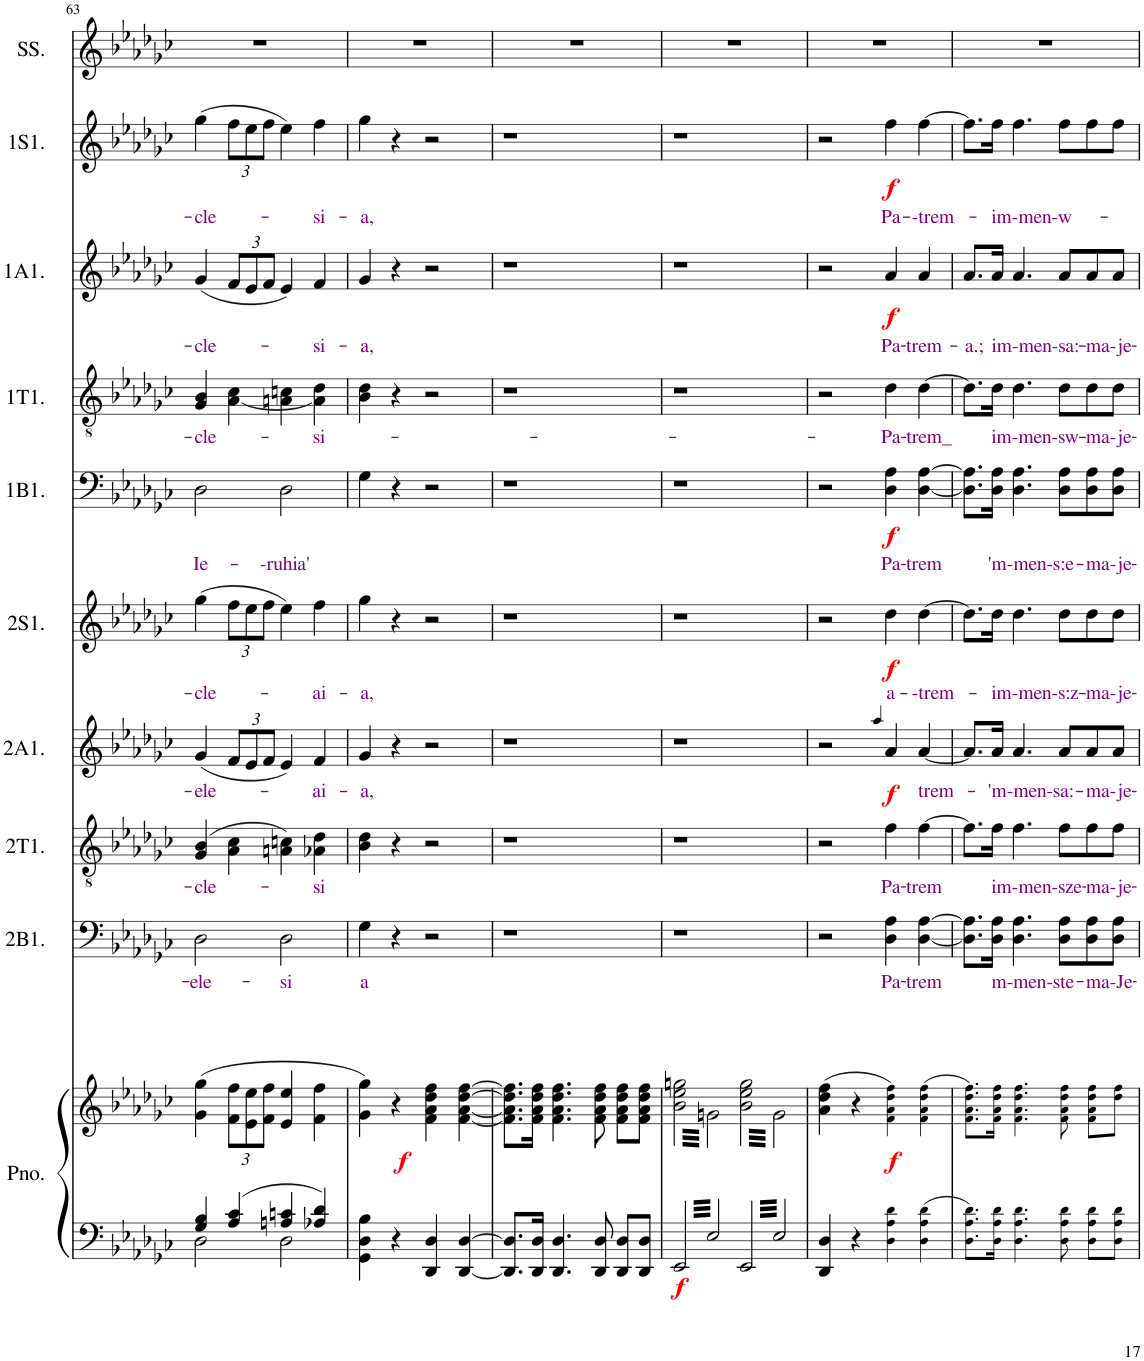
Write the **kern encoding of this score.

**kern	**kern	**dynam	**kern	**text	**kern	**text	**kern	**text	**dynam	**kern	**text	**dynam	**kern	**text	**dynam	**kern	**text	**kern	**text	**dynam	**kern	**text	**dynam	**kern
*part10	*part10	*part10	*part9	*part9	*part8	*part8	*part7	*part7	*part7	*part6	*part6	*part6	*part5	*part5	*part5	*part4	*part4	*part3	*part3	*part3	*part2	*part2	*part2	*part1
*staff11	*staff10	*staff10/11	*staff9	*staff9	*staff8	*staff8	*staff7	*staff7	*staff7	*staff6	*staff6	*staff6	*staff5	*staff5	*staff5	*staff4	*staff4	*staff3	*staff3	*staff3	*staff2	*staff2	*staff2	*staff1
*I"Piano	*	*	*I"C2 Bass 1	*	*I"C2 Tenor 1	*	*I"C2 Alto 1	*	*	*I"C1 Soprano 1	*	*	*I"C1 Bass 1	*	*	*I"C1 Tenor 1	*	*I"C1 Alto 1	*	*	*I"C1 Soprano 1	*	*	*I"Soprano Solo
*I'Pno.	*	*	*I'2B1.	*	*I'2T1.	*	*I'2A1.	*	*	*I'2S1.	*	*	*I'1B1.	*	*	*I'1T1.	*	*I'1A1.	*	*	*I'1S1.	*	*	*I'SS.
!!LO:PB:g=z
*clefF4	*clefG2	*	*clefF4	*	*clefGv2	*	*clefG2	*	*	*clefG2	*	*	*clefF4	*	*	*clefGv2	*	*clefG2	*	*	*clefG2	*	*	*clefG2
*	*	*	*	*	*	*	*Trd1c2	*	*	*	*	*	*	*	*	*	*	*Trd1c2	*	*	*	*	*	*
*k[b-e-a-d-g-c-]	*k[b-e-a-d-g-c-]	*	*k[b-e-a-d-g-c-]	*	*k[b-e-a-d-g-c-]	*	*k[b-e-a-d-g-c-]	*	*	*k[b-e-a-d-g-c-]	*	*	*k[b-e-a-d-g-c-]	*	*	*k[b-e-a-d-g-c-]	*	*k[b-e-a-d-g-c-]	*	*	*k[b-e-a-d-g-c-]	*	*	*k[b-e-a-d-g-c-]
*M4/4	*M4/4	*	*M4/4	*	*M4/4	*	*M4/4	*	*	*M4/4	*	*	*M4/4	*	*	*M4/4	*	*M4/4	*	*	*M4/4	*	*	*M4/4
*met(c)	*met(c)	*	*met(c)	*	*met(c)	*	*met(c)	*	*	*met(c)	*	*	*met(c)	*	*	*met(c)	*	*met(c)	*	*	*met(c)	*	*	*met(c)
=63	=63	=63	=63	=63	=63	=63	=63	=63	=63	=63	=63	=63	=63	=63	=63	=63	=63	=63	=63	=63	=63	=63	=63	=63
*^	*	*	*	*	*	*	*	*	*	*	*	*	*	*	*	*	*	*	*	*	*	*	*	*
!	!	!	!	!	!LO:LY:b:color=#800080	!	!LO:LY:b:color=#800080	!	!LO:LY:b:color=#800080	!	!	!LO:LY:b:color=#800080	!	!	!LO:LY:b:color=#800080	!	!	!LO:LY:b:color=#800080	!	!LO:LY:b:color=#800080	!	!	!LO:LY:b:color=#800080	!	!
4G-/ 4B-/	2D-\	(4g-\ 4gg-\	.	2D-\	-ele-	(4G-/ 4B-/	-cle-	(4g-/	-ele-	.	(4gg-\	-cle-	.	2D-\	Ie-	.	4G-/ 4B-/	-cle-	(4g-/	-cle-	.	(4gg-\	-cle-	.	1r
*	*	*Xbrackettup	*	*	*	*	*	*Xbrackettup	*	*	*Xbrackettup	*	*	*	*	*	*	*	*Xbrackettup	*	*	*Xbrackettup	*	*	*
4A-/ 4c-/	.	12f\ 12ff\L	.	.	.	4A-\ 4c-\	.	12f/L	.	.	12ff\L	.	.	.	.	.	[4A-\ 4c-\	.	12f/L	.	.	12ff\L	.	.	.
.	.	12e-\ 12ee-\	.	.	.	.	.	12e-/	.	.	12ee-\	.	.	.	.	.	.	.	12e-/	.	.	12ee-\	.	.	.
.	.	12f\ 12ff\J	.	.	.	.	.	12f/J	.	.	12ff\J	.	.	.	.	.	.	.	12f/J	.	.	12ff\J	.	.	.
!	!	!	!	!	!LO:LY:b:color=#800080	!	!	!	!	!	!	!	!	!	!LO:LY:b:color=#800080	!	!	!	!	!	!	!	!	!	!
4An/ 4cn/	2D-\	4e-/ 4ee-/	.	2D-\	-si	4An\ 4cn\)	.	4e-/)	.	.	4ee-\)	.	.	2D-\	--ruhia'	.	4An\ 4cn\	.	4e-/)	.	.	4ee-\)	.	.	.
!	!	!	!	!	!	!	!LO:LY:b:color=#800080	!	!LO:LY:b:color=#800080	!	!	!LO:LY:b:color=#800080	!	!	!	!	!	!LO:LY:b:color=#800080	!	!LO:LY:b:color=#800080	!	!	!LO:LY:b:color=#800080	!	!
4A-X/ 4d-/	.	4f\ 4ff\	.	.	.	4A-X\ 4d-\	-si	4f/	-ai-	.	4ff\	-ai-	.	.	.	.	4A-\] 4d-\	-si-	4f/	-si-	.	4ff\	-si-	.	.
*v	*v	*	*	*	*	*	*	*	*	*	*	*	*	*	*	*	*	*	*	*	*	*	*	*	*
=64	=64	=64	=64	=64	=64	=64	=64	=64	=64	=64	=64	=64	=64	=64	=64	=64	=64	=64	=64	=64	=64	=64	=64	=64
!	!	!	!	!LO:LY:b:color=#800080	!	!	!	!LO:LY:b:color=#800080	!	!	!LO:LY:b:color=#800080	!	!	!	!	!	!	!	!LO:LY:b:color=#800080	!	!	!LO:LY:b:color=#800080	!	!
4GG-\ 4D-\ 4B-\	4g-\ 4gg-\)	.	4G-\	a	4B-\ 4d-\	.	4g-/	-a,	.	4gg-\	-a,	.	4G-\	.	.	4B-\ 4d-\	.	4g-/	-a,	.	4gg-\	-a,	.	1r
!	!	!LO:DY:b	!	!	!	!	!	!	!	!	!	!	!	!	!	!	!	!	!	!	!	!	!	!
4r	4r	f	4r	.	4r	.	4r	.	.	4r	.	.	4r	.	.	4r	.	4r	.	.	4r	.	.	.
4DD-/ 4D-/	4f\ 4a-\ 4dd-\ 4ff\	.	2r	.	2r	.	2r	.	.	2r	.	.	2r	.	.	2r	.	2r	.	.	2r	.	.	.
[4DD-/ [4D-/	[4f\ [4a-\ [4dd-\ [4ff\	.	.	.	.	.	.	.	.	.	.	.	.	.	.	.	.	.	.	.	.	.	.	.
=65	=65	=65	=65	=65	=65	=65	=65	=65	=65	=65	=65	=65	=65	=65	=65	=65	=65	=65	=65	=65	=65	=65	=65	=65
8.DD-/] 8.D-/]L	8.f\] 8.a-\] 8.dd-\] 8.ff\]L	.	1r	.	1r	.	1r	.	.	1r	.	.	1r	.	.	1r	.	1r	.	.	1r	.	.	1r
16DD-/ 16D-/Jk	16f\ 16a-\ 16dd-\ 16ff\Jk	.	.	.	.	.	.	.	.	.	.	.	.	.	.	.	.	.	.	.	.	.	.	.
4.DD-/ 4.D-/	4.f\ 4.a-\ 4.dd-\ 4.ff\	.	.	.	.	.	.	.	.	.	.	.	.	.	.	.	.	.	.	.	.	.	.	.
8DD-/ 8D-/	8f\ 8a-\ 8dd-\ 8ff\	.	.	.	.	.	.	.	.	.	.	.	.	.	.	.	.	.	.	.	.	.	.	.
8DD-/ 8D-/L	8f\ 8a-\ 8dd-\ 8ff\L	.	.	.	.	.	.	.	.	.	.	.	.	.	.	.	.	.	.	.	.	.	.	.
8DD-/ 8D-/J	8f\ 8a-\ 8dd-\ 8ff\J	.	.	.	.	.	.	.	.	.	.	.	.	.	.	.	.	.	.	.	.	.	.	.
=66	=66	=66	=66	=66	=66	=66	=66	=66	=66	=66	=66	=66	=66	=66	=66	=66	=66	=66	=66	=66	=66	=66	=66	=66
*	*brackettup	*	*	*	*	*	*	*	*	*	*	*	*	*	*	*	*	*	*	*	*	*	*	*
!	!	!LO:DY:b=2	!	!	!	!	!	!	!	!	!	!	!	!	!	!	!	!	!	!	!	!	!	!
*	*tremolo	*	*	*	*	*	*	*	*	*	*	*	*	*	*	*	*	*	*	*	*	*	*	*
6.EE-/	64b-\ 64ee-\ 64ggn\LLLL	f	1r	.	1r	.	1r	.	.	1r	.	.	1r	.	.	1r	.	1r	.	.	1r	.	.	1r
.	64gn\	.	.	.	.	.	.	.	.	.	.	.	.	.	.	.	.	.	.	.	.	.	.	.
.	64b-\ 64ee-\ 64ggn\	.	.	.	.	.	.	.	.	.	.	.	.	.	.	.	.	.	.	.	.	.	.	.
.	64gn\	.	.	.	.	.	.	.	.	.	.	.	.	.	.	.	.	.	.	.	.	.	.	.
.	64b-\ 64ee-\ 64ggn\	.	.	.	.	.	.	.	.	.	.	.	.	.	.	.	.	.	.	.	.	.	.	.
.	64gn\	.	.	.	.	.	.	.	.	.	.	.	.	.	.	.	.	.	.	.	.	.	.	.
.	64b-\ 64ee-\ 64ggn\	.	.	.	.	.	.	.	.	.	.	.	.	.	.	.	.	.	.	.	.	.	.	.
.	64gn\	.	.	.	.	.	.	.	.	.	.	.	.	.	.	.	.	.	.	.	.	.	.	.
.	64b-\ 64ee-\ 64ggn\	.	.	.	.	.	.	.	.	.	.	.	.	.	.	.	.	.	.	.	.	.	.	.
.	64gn\	.	.	.	.	.	.	.	.	.	.	.	.	.	.	.	.	.	.	.	.	.	.	.
.	64b-\ 64ee-\ 64ggn\	.	.	.	.	.	.	.	.	.	.	.	.	.	.	.	.	.	.	.	.	.	.	.
.	64gn\	.	.	.	.	.	.	.	.	.	.	.	.	.	.	.	.	.	.	.	.	.	.	.
.	64b-\ 64ee-\ 64ggn\	.	.	.	.	.	.	.	.	.	.	.	.	.	.	.	.	.	.	.	.	.	.	.
.	64gn\	.	.	.	.	.	.	.	.	.	.	.	.	.	.	.	.	.	.	.	.	.	.	.
.	64b-\ 64ee-\ 64ggn\	.	.	.	.	.	.	.	.	.	.	.	.	.	.	.	.	.	.	.	.	.	.	.
.	64gn\	.	.	.	.	.	.	.	.	.	.	.	.	.	.	.	.	.	.	.	.	.	.	.
6.E-/	64b-\ 64ee-\ 64ggn\	.	.	.	.	.	.	.	.	.	.	.	.	.	.	.	.	.	.	.	.	.	.	.
.	64gn\	.	.	.	.	.	.	.	.	.	.	.	.	.	.	.	.	.	.	.	.	.	.	.
.	64b-\ 64ee-\ 64ggn\	.	.	.	.	.	.	.	.	.	.	.	.	.	.	.	.	.	.	.	.	.	.	.
.	64gn\	.	.	.	.	.	.	.	.	.	.	.	.	.	.	.	.	.	.	.	.	.	.	.
.	64b-\ 64ee-\ 64ggn\	.	.	.	.	.	.	.	.	.	.	.	.	.	.	.	.	.	.	.	.	.	.	.
.	64gn\	.	.	.	.	.	.	.	.	.	.	.	.	.	.	.	.	.	.	.	.	.	.	.
.	64b-\ 64ee-\ 64ggn\	.	.	.	.	.	.	.	.	.	.	.	.	.	.	.	.	.	.	.	.	.	.	.
.	64gn\	.	.	.	.	.	.	.	.	.	.	.	.	.	.	.	.	.	.	.	.	.	.	.
.	64b-\ 64ee-\ 64ggn\	.	.	.	.	.	.	.	.	.	.	.	.	.	.	.	.	.	.	.	.	.	.	.
.	64gn\	.	.	.	.	.	.	.	.	.	.	.	.	.	.	.	.	.	.	.	.	.	.	.
.	64b-\ 64ee-\ 64ggn\	.	.	.	.	.	.	.	.	.	.	.	.	.	.	.	.	.	.	.	.	.	.	.
.	64gn\	.	.	.	.	.	.	.	.	.	.	.	.	.	.	.	.	.	.	.	.	.	.	.
.	64b-\ 64ee-\ 64ggn\	.	.	.	.	.	.	.	.	.	.	.	.	.	.	.	.	.	.	.	.	.	.	.
.	64gn\	.	.	.	.	.	.	.	.	.	.	.	.	.	.	.	.	.	.	.	.	.	.	.
.	64b-\ 64ee-\ 64ggn\	.	.	.	.	.	.	.	.	.	.	.	.	.	.	.	.	.	.	.	.	.	.	.
.	64gn\JJJJ	.	.	.	.	.	.	.	.	.	.	.	.	.	.	.	.	.	.	.	.	.	.	.
6.EE-/	64b-\ 64ee-\ 64gg\LLLL	.	.	.	.	.	.	.	.	.	.	.	.	.	.	.	.	.	.	.	.	.	.	.
.	64g\	.	.	.	.	.	.	.	.	.	.	.	.	.	.	.	.	.	.	.	.	.	.	.
.	64b-\ 64ee-\ 64gg\	.	.	.	.	.	.	.	.	.	.	.	.	.	.	.	.	.	.	.	.	.	.	.
.	64g\	.	.	.	.	.	.	.	.	.	.	.	.	.	.	.	.	.	.	.	.	.	.	.
.	64b-\ 64ee-\ 64gg\	.	.	.	.	.	.	.	.	.	.	.	.	.	.	.	.	.	.	.	.	.	.	.
.	64g\	.	.	.	.	.	.	.	.	.	.	.	.	.	.	.	.	.	.	.	.	.	.	.
.	64b-\ 64ee-\ 64gg\	.	.	.	.	.	.	.	.	.	.	.	.	.	.	.	.	.	.	.	.	.	.	.
.	64g\	.	.	.	.	.	.	.	.	.	.	.	.	.	.	.	.	.	.	.	.	.	.	.
.	64b-\ 64ee-\ 64gg\	.	.	.	.	.	.	.	.	.	.	.	.	.	.	.	.	.	.	.	.	.	.	.
.	64g\	.	.	.	.	.	.	.	.	.	.	.	.	.	.	.	.	.	.	.	.	.	.	.
.	64b-\ 64ee-\ 64gg\	.	.	.	.	.	.	.	.	.	.	.	.	.	.	.	.	.	.	.	.	.	.	.
.	64g\	.	.	.	.	.	.	.	.	.	.	.	.	.	.	.	.	.	.	.	.	.	.	.
.	64b-\ 64ee-\ 64gg\	.	.	.	.	.	.	.	.	.	.	.	.	.	.	.	.	.	.	.	.	.	.	.
.	64g\	.	.	.	.	.	.	.	.	.	.	.	.	.	.	.	.	.	.	.	.	.	.	.
.	64b-\ 64ee-\ 64gg\	.	.	.	.	.	.	.	.	.	.	.	.	.	.	.	.	.	.	.	.	.	.	.
.	64g\	.	.	.	.	.	.	.	.	.	.	.	.	.	.	.	.	.	.	.	.	.	.	.
6.E-/	64b-\ 64ee-\ 64gg\	.	.	.	.	.	.	.	.	.	.	.	.	.	.	.	.	.	.	.	.	.	.	.
.	64g\	.	.	.	.	.	.	.	.	.	.	.	.	.	.	.	.	.	.	.	.	.	.	.
.	64b-\ 64ee-\ 64gg\	.	.	.	.	.	.	.	.	.	.	.	.	.	.	.	.	.	.	.	.	.	.	.
.	64g\	.	.	.	.	.	.	.	.	.	.	.	.	.	.	.	.	.	.	.	.	.	.	.
.	64b-\ 64ee-\ 64gg\	.	.	.	.	.	.	.	.	.	.	.	.	.	.	.	.	.	.	.	.	.	.	.
.	64g\	.	.	.	.	.	.	.	.	.	.	.	.	.	.	.	.	.	.	.	.	.	.	.
.	64b-\ 64ee-\ 64gg\	.	.	.	.	.	.	.	.	.	.	.	.	.	.	.	.	.	.	.	.	.	.	.
.	64g\	.	.	.	.	.	.	.	.	.	.	.	.	.	.	.	.	.	.	.	.	.	.	.
.	64b-\ 64ee-\ 64gg\	.	.	.	.	.	.	.	.	.	.	.	.	.	.	.	.	.	.	.	.	.	.	.
.	64g\	.	.	.	.	.	.	.	.	.	.	.	.	.	.	.	.	.	.	.	.	.	.	.
.	64b-\ 64ee-\ 64gg\	.	.	.	.	.	.	.	.	.	.	.	.	.	.	.	.	.	.	.	.	.	.	.
.	64g\	.	.	.	.	.	.	.	.	.	.	.	.	.	.	.	.	.	.	.	.	.	.	.
.	64b-\ 64ee-\ 64gg\	.	.	.	.	.	.	.	.	.	.	.	.	.	.	.	.	.	.	.	.	.	.	.
.	64g\	.	.	.	.	.	.	.	.	.	.	.	.	.	.	.	.	.	.	.	.	.	.	.
.	64b-\ 64ee-\ 64gg\	.	.	.	.	.	.	.	.	.	.	.	.	.	.	.	.	.	.	.	.	.	.	.
.	64g\JJJJ	.	.	.	.	.	.	.	.	.	.	.	.	.	.	.	.	.	.	.	.	.	.	.
*	*Xtremolo	*	*	*	*	*	*	*	*	*	*	*	*	*	*	*	*	*	*	*	*	*	*	*
=67	=67	=67	=67	=67	=67	=67	=67	=67	=67	=67	=67	=67	=67	=67	=67	=67	=67	=67	=67	=67	=67	=67	=67	=67
4DD-/ 4D-/	(4a-\ 4dd-\ 4ff\	.	2r	.	2r	.	2r	.	.	2r	.	.	2r	.	.	2r	.	2r	.	.	2r	.	.	1r
.	.	.	.	.	.	.	.	.	.	.	.	.	.	.	.	.	.	.	.	.	.	.	.	.
.	.	.	.	.	.	.	.	.	.	.	.	.	.	.	.	.	.	.	.	.	.	.	.	.
.	.	.	.	.	.	.	.	.	.	.	.	.	.	.	.	.	.	.	.	.	.	.	.	.
.	.	.	.	.	.	.	.	.	.	.	.	.	.	.	.	.	.	.	.	.	.	.	.	.
.	.	.	.	.	.	.	.	.	.	.	.	.	.	.	.	.	.	.	.	.	.	.	.	.
.	.	.	.	.	.	.	.	.	.	.	.	.	.	.	.	.	.	.	.	.	.	.	.	.
.	.	.	.	.	.	.	.	.	.	.	.	.	.	.	.	.	.	.	.	.	.	.	.	.
.	.	.	.	.	.	.	.	.	.	.	.	.	.	.	.	.	.	.	.	.	.	.	.	.
.	.	.	.	.	.	.	.	.	.	.	.	.	.	.	.	.	.	.	.	.	.	.	.	.
.	.	.	.	.	.	.	.	.	.	.	.	.	.	.	.	.	.	.	.	.	.	.	.	.
.	.	.	.	.	.	.	.	.	.	.	.	.	.	.	.	.	.	.	.	.	.	.	.	.
.	.	.	.	.	.	.	.	.	.	.	.	.	.	.	.	.	.	.	.	.	.	.	.	.
.	.	.	.	.	.	.	.	.	.	.	.	.	.	.	.	.	.	.	.	.	.	.	.	.
.	.	.	.	.	.	.	.	.	.	.	.	.	.	.	.	.	.	.	.	.	.	.	.	.
.	.	.	.	.	.	.	.	.	.	.	.	.	.	.	.	.	.	.	.	.	.	.	.	.
4r	4r	.	.	.	.	.	.	.	.	.	.	.	.	.	.	.	.	.	.	.	.	.	.	.
.	.	.	.	.	.	.	4qaa-/	.	.	.	.	.	.	.	.	.	.	.	.	.	.	.	.	.
!	!	!LO:DY:b	!	!LO:LY:b:color=#800080	!	!LO:LY:b:color=#800080	!	!	!LO:DY:b	!	!LO:LY:b:color=#800080	!LO:DY:b	!	!LO:LY:b:color=#800080	!LO:DY:b	!	!LO:LY:b:color=#800080	!	!LO:LY:b:color=#800080	!LO:DY:b	!	!LO:LY:b:color=#800080	!LO:DY:b	!
4D-!\ 4A-!\ 4d-!\	4f!\ 4a-!\ 4dd-!\ 4ff!\)	f	4D-\ 4A-\	Pa-	4f\	-Pa-	4a-/	.	f	4dd-\	a-	f	4D-\ 4A-\	-Pa-	f	4d-\	-Pa-	4a-/	Pa-	f	4ff\	Pa-	f	.
!	!	!	!	!LO:LY:b:color=#800080	!	!LO:LY:b:color=#800080	!	!LO:LY:b:color=#800080	!	!	!LO:LY:b:color=#800080	!	!	!LO:LY:b:color=#800080	!	!	!LO:LY:b:color=#800080	!	!LO:LY:b:color=#800080	!	!	!LO:LY:b:color=#800080	!	!
4D-!\ 4A-!\ 4d-!\	(4f!\ 4a-!\ 4dd-!\ 4ff!\	.	[4D-\ [4A-\	-trem	[4f\	-trem	[4a-/	-trem-	.	[4dd-\	--trem-	.	[4D-\ [4A-\	-trem	.	[4d-\	-trem_	4a-/	-trem-	.	[4ff\	--trem-	.	.
=68	=68	=68	=68	=68	=68	=68	=68	=68	=68	=68	=68	=68	=68	=68	=68	=68	=68	=68	=68	=68	=68	=68	=68	=68
!	!	!	!	!	!	!	!	!	!	!	!	!	!	!	!	!	!	!	!LO:LY:b:color=#800080	!	!	!	!	!
8.D-!\ 8.A-!\ 8.d-!\L	8.f!\ 8.a-!\ 8.dd-!\ 8.ff!\L)	.	8.D-\] 8.A-\]L	.	8.f\L]	.	8.a-/L]	.	.	8.dd-\L]	.	.	8.D-\] 8.A-\]L	.	.	8.d-\L]	.	8.a-/L	-a.;	.	8.ff\L]	.	.	1r
!	!	!	!	!LO:LY:b:color=#800080	!	!LO:LY:b:color=#800080	!	!LO:LY:b:color=#800080	!	!	!LO:LY:b:color=#800080	!	!	!LO:LY:b:color=#800080	!	!	!LO:LY:b:color=#800080	!	!LO:LY:b:color=#800080	!	!	!LO:LY:b:color=#800080	!	!
16D-!\ 16A-!\ 16d-!\Jk	16f!\ 16a-!\ 16dd-!\ 16ff!\Jk	.	16D-\ 16A-\Jk	m-men-ste-	16f\Jk	im-men-sze-	16a-/Jk	-'m-men-sa:-	.	16dd-\Jk	-im-men-s:z-	.	16D-\ 16A-\Jk	'm-men-s:e-	.	16d-\Jk	im-men-sw-	16a-/Jk	im-men-sa:-	.	16ff\Jk	-im-men-w-	.	.
4.D-!\ 4.A-!\ 4.d-!\	4.f!\ 4.a-!\ 4.dd-!\ 4.ff!\	.	4.D-\ 4.A-\	.	4.f\	.	4.a-/	.	.	4.dd-\	.	.	4.D-\ 4.A-\	.	.	4.d-\	.	4.a-/	.	.	4.ff\	.	.	.
8D-!\ 8A-!\ 8d-!\	8f!\ 8a-!\ 8dd-!\ 8ff!\	.	8D-\ 8A-\L	.	8f\L	.	8a-/L	.	.	8dd-\L	.	.	8D-\ 8A-\L	.	.	8d-\L	.	8a-/L	.	.	8ff\L	.	.	.
!	!	!	!	!LO:LY:b:color=#800080	!	!LO:LY:b:color=#800080	!	!LO:LY:b:color=#800080	!	!	!LO:LY:b:color=#800080	!	!	!LO:LY:b:color=#800080	!	!	!LO:LY:b:color=#800080	!	!LO:LY:b:color=#800080	!	!	!	!	!
8D-!\ 8A-!\ 8d-!\L	8f!\ 8a-!\ 8dd-!\ 8ff!\L	.	8D-\ 8A-\	-ma-Je-	8f\	-ma-je-	8a-/	-ma-je-	.	8dd-\	-ma-je-	.	8D-\ 8A-\	-ma-je-	.	8d-\	-ma-je-	8a-/	-ma-je-	.	8ff\	.	.	.
8D-!\ 8A-!\ 8d-!\J	8dd-!\ 8ff!\J	.	8D-\ 8A-\J	.	8f\J	.	8a-/J	.	.	8dd-\J	.	.	8D-\ 8A-\J	.	.	8d-\J	.	8a-/J	.	.	8ff\J	.	.	.
=	=	=	=	=	=	=	=	=	=	=	=	=	=	=	=	=	=	=	=	=	=	=	=	=
*-	*-	*-	*-	*-	*-	*-	*-	*-	*-	*-	*-	*-	*-	*-	*-	*-	*-	*-	*-	*-	*-	*-	*-	*-
